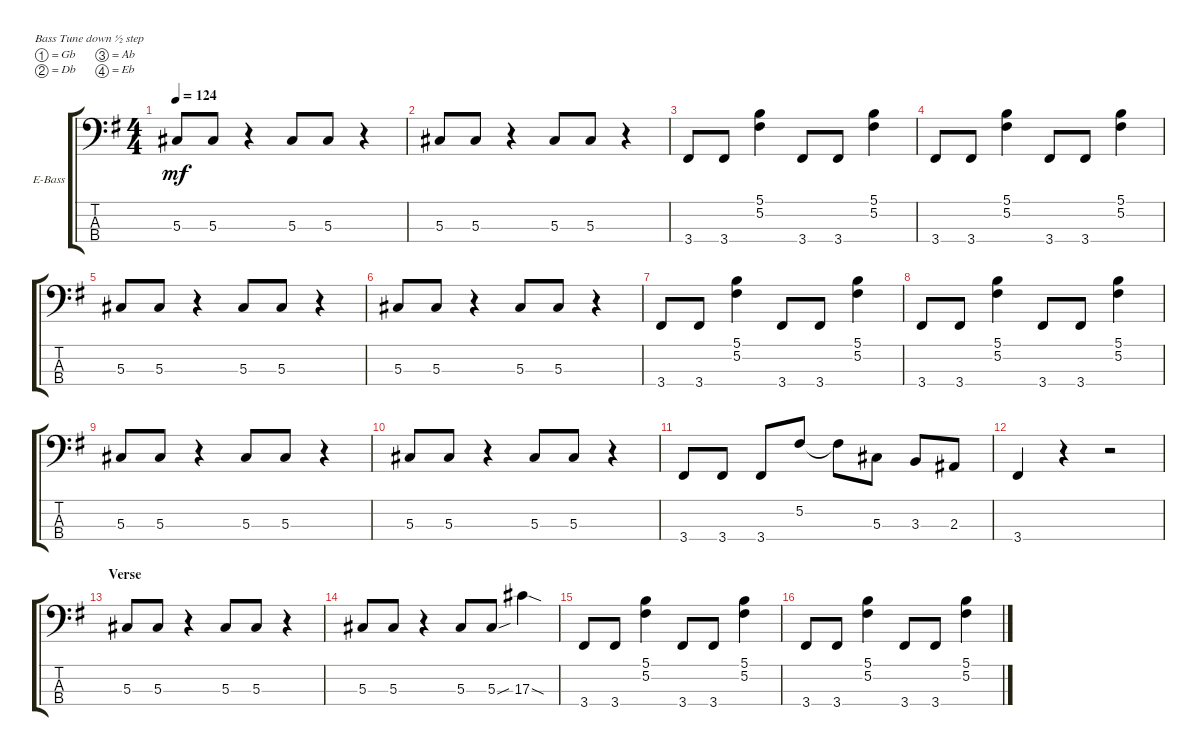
\defaultSystemsLayout 4
\bracketExtendMode groupsimilarinstruments
\firstSystemTrackNameOrientation horizontal
\otherSystemsTrackNameOrientation horizontal
\track ("GENE SIMMONS" "E-Bass") {instrument electricbassfinger}
\staff {score tabs}
\tuning (Gb2 Db2 Ab1 Eb1)
\ts (4 4)
\tempo 124
\clef f4
\scale
0.333333
\ks g
5.3.8{dy mf} 5.3.8 r.4 5.3.8 5.3.8 r.4 |
\scale
0.333333 5.3.8 5.3.8 r.4 5.3.8 5.3.8 r.4 |
\scale
0.333333 3.4.8 3.4.8 (5.2 5.1).4 3.4.8 3.4.8 (5.2 5.1).4 |
\scale
0.333333 3.4.8 3.4.8 (5.2 5.1).4 3.4.8 3.4.8 (5.2 5.1).4 |
\scale
0.333333 5.3.8 5.3.8 r.4 5.3.8 5.3.8 r.4 |
\scale
0.333333 5.3.8 5.3.8 r.4 5.3.8 5.3.8 r.4 |
\scale
0.333333 3.4.8 3.4.8 (5.2 5.1).4 3.4.8 3.4.8 (5.2 5.1).4 |
\scale
0.333333 3.4.8 3.4.8 (5.2 5.1).4 3.4.8 3.4.8 (5.2 5.1).4 |
\scale
0.333333 5.3.8 5.3.8 r.4 5.3.8 5.3.8 r.4 |
\scale
0.333333 5.3.8 5.3.8 r.4 5.3.8 5.3.8 r.4 |
\scale
0.333333 3.4.8 3.4.8 3.4.8 5.2.8 5.2{t}.8 5.3.8 3.3.8 2.3.8 |
\scale
0.333333 3.4.4 r.4 r.2 |
\section ("" "Verse")
\scale
0.333333 5.3.8 5.3.8 r.4 5.3.8 5.3.8 r.4 |
\scale
0.333333 5.3.8 5.3.8 r.4 5.3.8 5.3{sou}.8 17.3{sod}.4 |
\scale
0.333333 3.4.8 3.4.8 (5.2 5.1).4 3.4.8 3.4.8 (5.2 5.1).4 |
\scale
0.333333 3.4.8 3.4.8 (5.2 5.1).4 3.4.8 3.4.8 (5.2 5.1).4
